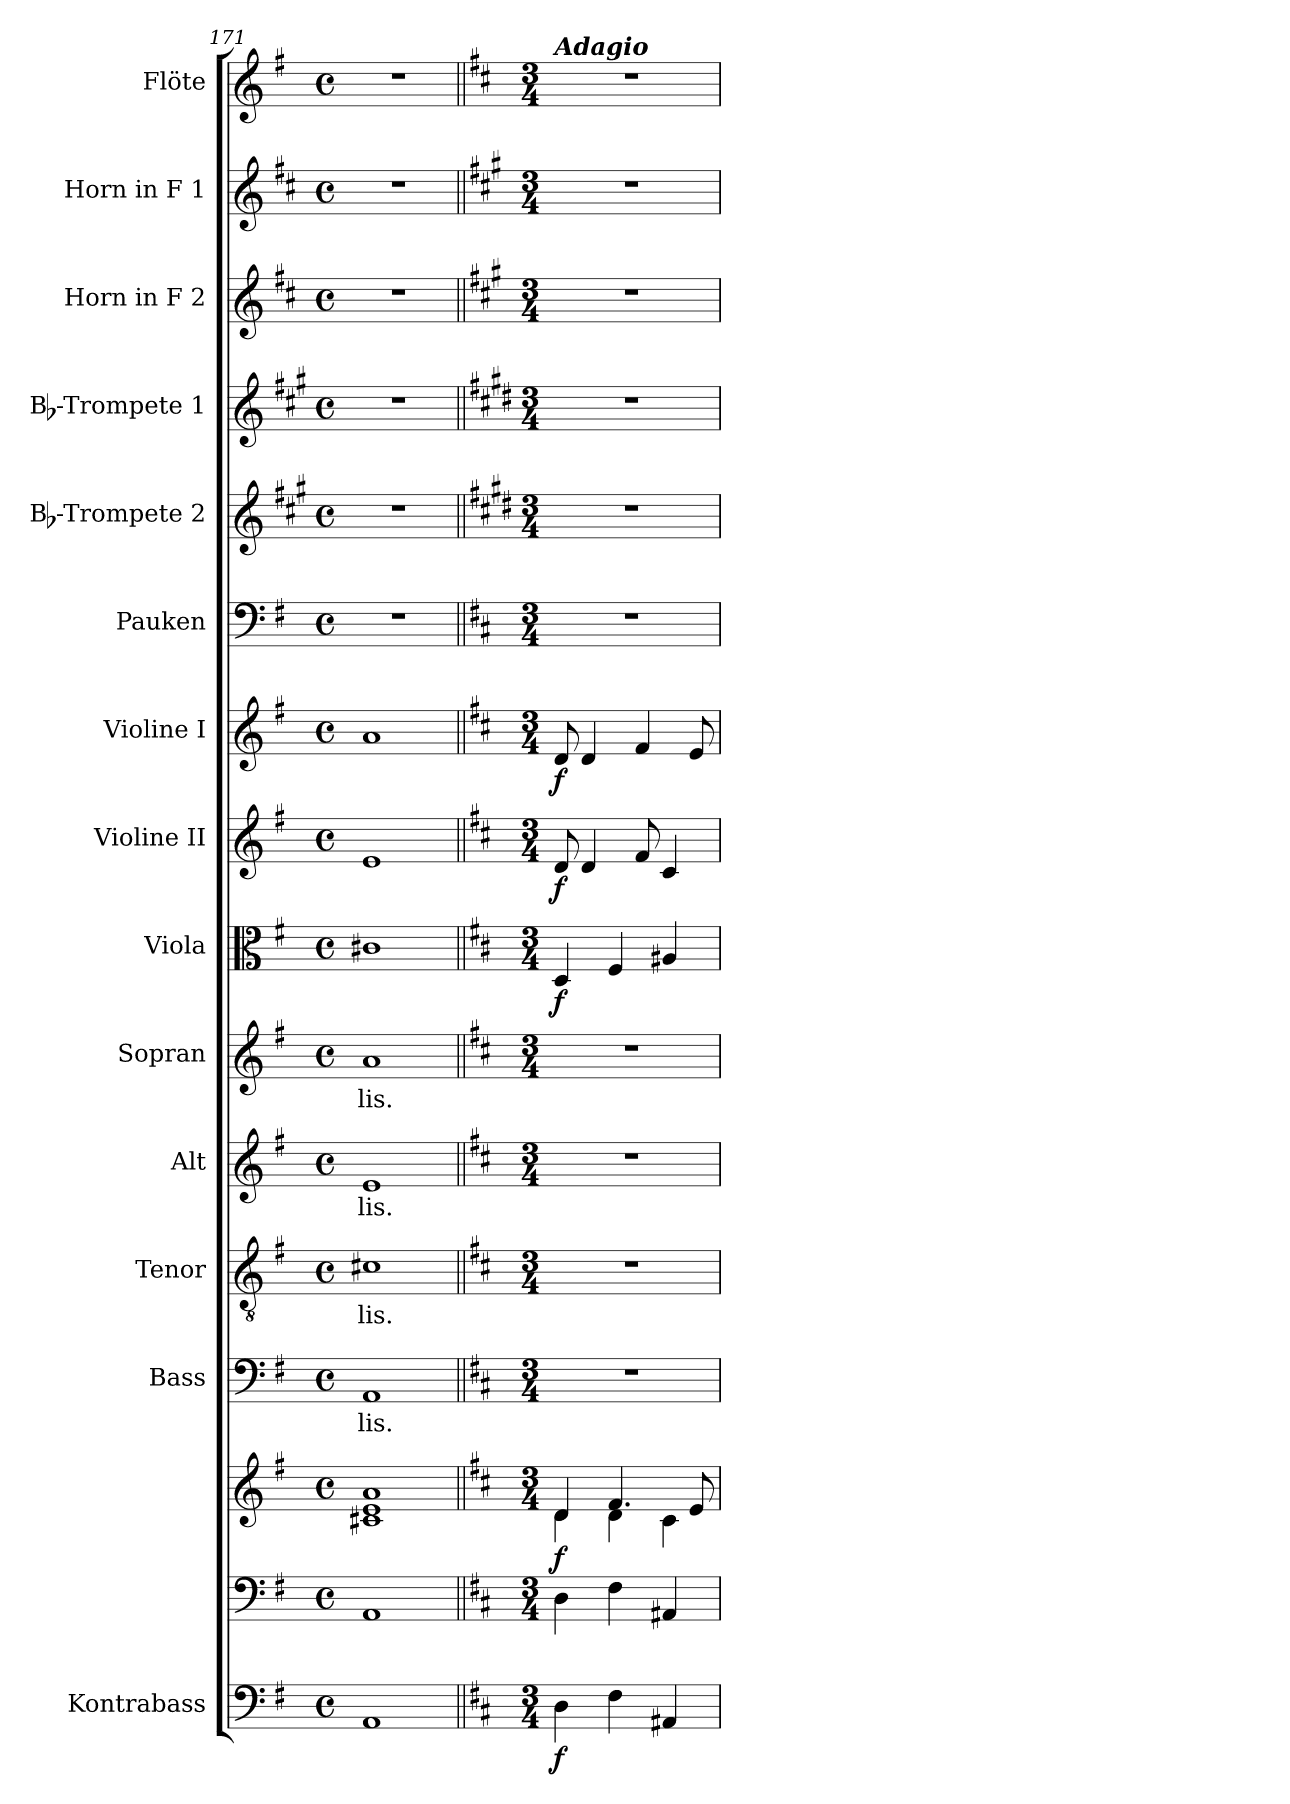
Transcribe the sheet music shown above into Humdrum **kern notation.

**kern	**dynam	**kern	**kern	**dynam	**kern	**text	**kern	**text	**kern	**text	**kern	**text	**kern	**dynam	**kern	**dynam	**kern	**dynam	**kern	**kern	**kern	**kern	**kern	**kern
*part15	*part15	*part14	*part14	*part14	*part13	*part13	*part12	*part12	*part11	*part11	*part10	*part10	*part9	*part9	*part8	*part8	*part7	*part7	*part6	*part5	*part4	*part3	*part2	*part1
*staff16	*staff16	*staff15	*staff14	*staff14/15	*staff13	*staff13	*staff12	*staff12	*staff11	*staff11	*staff10	*staff10	*staff9	*staff9	*staff8	*staff8	*staff7	*staff7	*staff6	*staff5	*staff4	*staff3	*staff2	*staff1
*I"Kontrabass	*	*	*	*	*I"Bass	*	*I"Tenor	*	*I"Alt	*	*I"Sopran	*	*I"Viola	*	*I"Violine II	*	*I"Violine I	*	*I"Pauken	*I"Bb-Trompete 2	*I"Bb-Trompete 1	*I"Horn in F 2	*I"Horn in F 1	*I"Flöte
*I'Kb.	*	*	*	*	*I'B.	*	*I'T.	*	*I'A.	*	*I'S.	*	*I'Vla.	*	*I'Vl. II	*	*I'Vl. I	*	*I'Pk.	*I'Bb Trp. 2	*I'Bb Trp. 1	*	*	*I'Fl.
*clefF4	*	*clefF4	*clefG2	*	*clefF4	*	*clefGv2	*	*clefG2	*	*clefG2	*	*clefC3	*	*clefG2	*	*clefG2	*	*clefF4	*clefG2	*clefG2	*clefG2	*clefG2	*clefG2
*ITrd7c12	*	*	*	*	*	*	*	*	*	*	*	*	*	*	*	*	*	*	*	*ITrd1c2	*ITrd1c2	*ITrd4c7	*ITrd4c7	*
*k[f#]	*	*k[f#]	*k[f#]	*	*k[f#]	*	*k[f#]	*	*k[f#]	*	*k[f#]	*	*k[f#]	*	*k[f#]	*	*k[f#]	*	*k[f#]	*k[f#]	*k[f#]	*k[f#]	*k[f#]	*k[f#]
*G:	*	*G:	*G:	*	*G:	*	*G:	*	*G:	*	*G:	*	*G:	*	*G:	*	*G:	*	*G:	*G:	*G:	*G:	*G:	*G:
*M4/4	*	*M4/4	*M4/4	*	*M4/4	*	*M4/4	*	*M4/4	*	*M4/4	*	*M4/4	*	*M4/4	*	*M4/4	*	*M4/4	*M4/4	*M4/4	*M4/4	*M4/4	*M4/4
*met(c)	*	*met(c)	*met(c)	*	*met(c)	*	*met(c)	*	*met(c)	*	*met(c)	*	*met(c)	*	*met(c)	*	*met(c)	*	*met(c)	*met(c)	*met(c)	*met(c)	*met(c)	*met(c)
=171	=171	=171	=171	=171	=171	=171	=171	=171	=171	=171	=171	=171	=171	=171	=171	=171	=171	=171	=171	=171	=171	=171	=171	=171
*	*	*	*^	*	*	*	*	*	*	*	*	*	*	*	*	*	*	*	*	*	*	*	*	*
!	!	!	!	!	!	!	!LO:LY:b	!	!LO:LY:b	!	!LO:LY:b	!	!LO:LY:b	!	!	!	!	!	!	!	!	!	!	!	!
1AAA	.	1AA	1a	1c#X 1e	.	1AA	-lis.	1c#X	-lis.	1e	-lis.	1a	-lis.	1c#X	.	1e	.	1a	.	1r	1r	1r	1r	1r	1r
!!LO:PB:g=z
=172||	=172||	=172||	=172||	=172||	=172||	=172||	=172||	=172||	=172||	=172||	=172||	=172||	=172||	=172||	=172||	=172||	=172||	=172||	=172||	=172||	=172||	=172||	=172||	=172||	=172||
*k[f#c#]	*	*k[f#c#]	*k[f#c#]	*	*	*k[f#c#]	*	*k[f#c#]	*	*k[f#c#]	*	*k[f#c#]	*	*k[f#c#]	*	*k[f#c#]	*	*k[f#c#]	*	*k[f#c#]	*k[f#c#]	*k[f#c#]	*k[f#c#]	*k[f#c#]	*k[f#c#]
*D:	*	*D:	*D:	*	*	*D:	*	*D:	*	*D:	*	*D:	*	*D:	*	*D:	*	*D:	*	*D:	*D:	*D:	*D:	*D:	*D:
*M3/4	*	*M3/4	*M3/4	*	*	*M3/4	*	*M3/4	*	*M3/4	*	*M3/4	*	*M3/4	*	*M3/4	*	*M3/4	*	*M3/4	*M3/4	*M3/4	*M3/4	*M3/4	*M3/4
!	!	!	!	!	!	!	!	!	!	!	!	!	!	!	!	!	!	!	!	!	!	!	!	!	!LO:TX:a:Bi:t=Adagio
!	!LO:DY:b	!	!	!	!LO:DY:b	!	!	!	!	!	!	!	!	!	!LO:DY:b	!	!LO:DY:b	!	!LO:DY:b	!	!	!	!	!	!
4DD\	f	4D\	4d/	4d\	f	2.r	.	2.r	.	2.r	.	2.r	.	4D/	f	8d/	f	8d/	f	2.r	2.r	2.r	2.r	2.r	2.r
.	.	.	.	.	.	.	.	.	.	.	.	.	.	.	.	4d/	.	4d/	.	.	.	.	.	.	.
4FF#\	.	4F#\	4.f#/	4d\	.	.	.	.	.	.	.	.	.	4F#/	.	.	.	.	.	.	.	.	.	.	.
.	.	.	.	.	.	.	.	.	.	.	.	.	.	.	.	8f#/	.	4f#/	.	.	.	.	.	.	.
4AAA#X/	.	4AA#X/	.	4c#\	.	.	.	.	.	.	.	.	.	4A#X/	.	4c#/	.	.	.	.	.	.	.	.	.
.	.	.	8e/	.	.	.	.	.	.	.	.	.	.	.	.	.	.	8e/	.	.	.	.	.	.	.
*	*	*	*v	*v	*	*	*	*	*	*	*	*	*	*	*	*	*	*	*	*	*	*	*	*	*
=	=	=	=	=	=	=	=	=	=	=	=	=	=	=	=	=	=	=	=	=	=	=	=	=
*-	*-	*-	*-	*-	*-	*-	*-	*-	*-	*-	*-	*-	*-	*-	*-	*-	*-	*-	*-	*-	*-	*-	*-	*-
